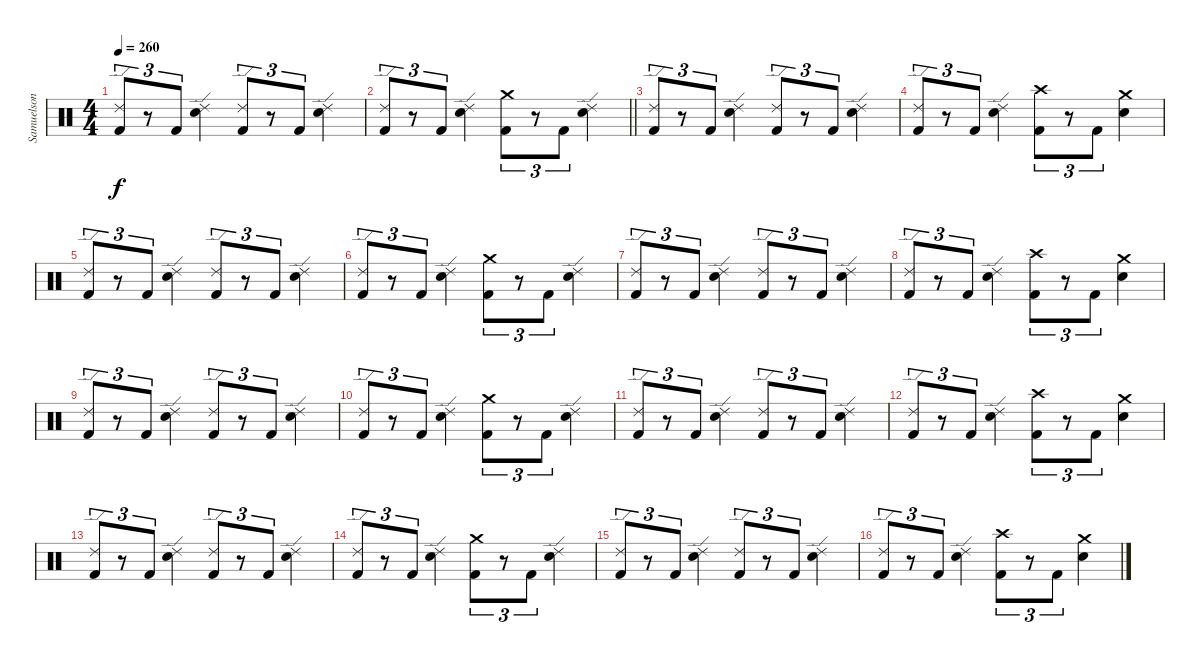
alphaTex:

\track ("Samuelson" "Samuelson") {instrument percussion}
\staff {score}
\articulation defaults
\ts (4 4)
\tempo 260
\clef neutral
\ks c
("Ride (edge) 2" "Kick (hit) 2").8{tu (3 2) dy f} r.8{tu (3 2)} "Kick (hit) 2".8{tu (3 2)} ("Ride (edge) 2" "Snare (hit) 2").4 ("Ride (edge) 2" "Kick (hit) 2").8{tu (3 2)} r.8{tu (3 2)} "Kick (hit) 2".8{tu (3 2)} ("Ride (edge) 2" "Snare (hit) 2").4 |
\barLineRight lightlight
("Ride (edge) 2" "Kick (hit) 2").8{tu (3 2)} r.8{tu (3 2)} "Kick (hit) 2".8{tu (3 2)} ("Ride (edge) 2" "Snare (hit) 2").4 ("Crash medium (hit)" "Kick (hit) 2").8{tu (3 2)} r.8{tu (3 2)} "Kick (hit) 2".8{tu (3 2)} ("Ride (edge) 2" "Snare (hit) 2").4 |
("Ride (edge) 2" "Kick (hit) 2").8{tu (3 2)} r.8{tu (3 2)} "Kick (hit) 2".8{tu (3 2)} ("Ride (edge) 2" "Snare (hit) 2").4 ("Ride (edge) 2" "Kick (hit) 2").8{tu (3 2)} r.8{tu (3 2)} "Kick (hit) 2".8{tu (3 2)} ("Ride (edge) 2" "Snare (hit) 2").4 |
("Ride (edge) 2" "Kick (hit) 2").8{tu (3 2)} r.8{tu (3 2)} "Kick (hit) 2".8{tu (3 2)} ("Ride (edge) 2" "Snare (hit) 2").4 ("Crash high (hit)" "Kick (hit) 2").8{tu (3 2)} r.8{tu (3 2)} "Kick (hit) 2".8{tu (3 2)} ("Crash medium (hit)" "Snare (hit) 2").4 |
("Ride (edge) 2" "Kick (hit) 2").8{tu (3 2)} r.8{tu (3 2)} "Kick (hit) 2".8{tu (3 2)} ("Ride (edge) 2" "Snare (hit) 2").4 ("Ride (edge) 2" "Kick (hit) 2").8{tu (3 2)} r.8{tu (3 2)} "Kick (hit) 2".8{tu (3 2)} ("Ride (edge) 2" "Snare (hit) 2").4 |
("Ride (edge) 2" "Kick (hit) 2").8{tu (3 2)} r.8{tu (3 2)} "Kick (hit) 2".8{tu (3 2)} ("Ride (edge) 2" "Snare (hit) 2").4 ("Crash medium (hit)" "Kick (hit) 2").8{tu (3 2)} r.8{tu (3 2)} "Kick (hit) 2".8{tu (3 2)} ("Ride (edge) 2" "Snare (hit) 2").4 |
("Ride (edge) 2" "Kick (hit) 2").8{tu (3 2)} r.8{tu (3 2)} "Kick (hit) 2".8{tu (3 2)} ("Ride (edge) 2" "Snare (hit) 2").4 ("Ride (edge) 2" "Kick (hit) 2").8{tu (3 2)} r.8{tu (3 2)} "Kick (hit) 2".8{tu (3 2)} ("Ride (edge) 2" "Snare (hit) 2").4 |
("Ride (edge) 2" "Kick (hit) 2").8{tu (3 2)} r.8{tu (3 2)} "Kick (hit) 2".8{tu (3 2)} ("Ride (edge) 2" "Snare (hit) 2").4 ("Crash high (hit)" "Kick (hit) 2").8{tu (3 2)} r.8{tu (3 2)} "Kick (hit) 2".8{tu (3 2)} ("Crash medium (hit)" "Snare (hit) 2").4 |
("Ride (edge) 2" "Kick (hit) 2").8{tu (3 2)} r.8{tu (3 2)} "Kick (hit) 2".8{tu (3 2)} ("Ride (edge) 2" "Snare (hit) 2").4 ("Ride (edge) 2" "Kick (hit) 2").8{tu (3 2)} r.8{tu (3 2)} "Kick (hit) 2".8{tu (3 2)} ("Ride (edge) 2" "Snare (hit) 2").4 |
("Ride (edge) 2" "Kick (hit) 2").8{tu (3 2)} r.8{tu (3 2)} "Kick (hit) 2".8{tu (3 2)} ("Ride (edge) 2" "Snare (hit) 2").4 ("Crash medium (hit)" "Kick (hit) 2").8{tu (3 2)} r.8{tu (3 2)} "Kick (hit) 2".8{tu (3 2)} ("Ride (edge) 2" "Snare (hit) 2").4 |
("Ride (edge) 2" "Kick (hit) 2").8{tu (3 2)} r.8{tu (3 2)} "Kick (hit) 2".8{tu (3 2)} ("Ride (edge) 2" "Snare (hit) 2").4 ("Ride (edge) 2" "Kick (hit) 2").8{tu (3 2)} r.8{tu (3 2)} "Kick (hit) 2".8{tu (3 2)} ("Ride (edge) 2" "Snare (hit) 2").4 |
("Ride (edge) 2" "Kick (hit) 2").8{tu (3 2)} r.8{tu (3 2)} "Kick (hit) 2".8{tu (3 2)} ("Ride (edge) 2" "Snare (hit) 2").4 ("Crash high (hit)" "Kick (hit) 2").8{tu (3 2)} r.8{tu (3 2)} "Kick (hit) 2".8{tu (3 2)} ("Crash medium (hit)" "Snare (hit) 2").4 |
("Ride (edge) 2" "Kick (hit) 2").8{tu (3 2)} r.8{tu (3 2)} "Kick (hit) 2".8{tu (3 2)} ("Ride (edge) 2" "Snare (hit) 2").4 ("Ride (edge) 2" "Kick (hit) 2").8{tu (3 2)} r.8{tu (3 2)} "Kick (hit) 2".8{tu (3 2)} ("Ride (edge) 2" "Snare (hit) 2").4 |
("Ride (edge) 2" "Kick (hit) 2").8{tu (3 2)} r.8{tu (3 2)} "Kick (hit) 2".8{tu (3 2)} ("Ride (edge) 2" "Snare (hit) 2").4 ("Crash medium (hit)" "Kick (hit) 2").8{tu (3 2)} r.8{tu (3 2)} "Kick (hit) 2".8{tu (3 2)} ("Ride (edge) 2" "Snare (hit) 2").4 |
("Ride (edge) 2" "Kick (hit) 2").8{tu (3 2)} r.8{tu (3 2)} "Kick (hit) 2".8{tu (3 2)} ("Ride (edge) 2" "Snare (hit) 2").4 ("Ride (edge) 2" "Kick (hit) 2").8{tu (3 2)} r.8{tu (3 2)} "Kick (hit) 2".8{tu (3 2)} ("Ride (edge) 2" "Snare (hit) 2").4 |
("Ride (edge) 2" "Kick (hit) 2").8{tu (3 2)} r.8{tu (3 2)} "Kick (hit) 2".8{tu (3 2)} ("Ride (edge) 2" "Snare (hit) 2").4 ("Crash high (hit)" "Kick (hit) 2").8{tu (3 2)} r.8{tu (3 2)} "Kick (hit) 2".8{tu (3 2)} ("Crash medium (hit)" "Snare (hit) 2").4
